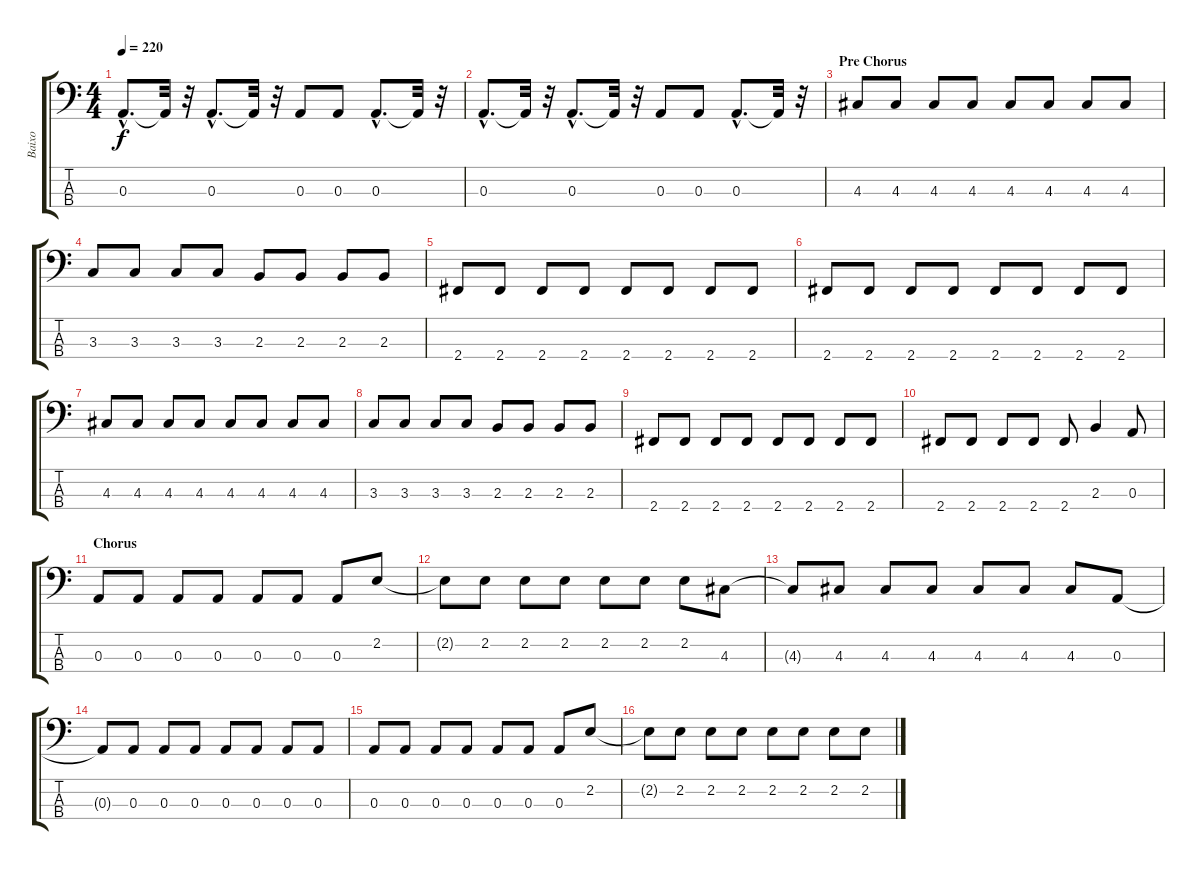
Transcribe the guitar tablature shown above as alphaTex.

\track ("Baixo" "Baixo") {instrument electricbasspick}
\staff {score tabs}
\tuning (G2 D2 A1 E1) {hide}
\ts (4 4)
\tempo 220
\clef f4
\ks c
0.3{hac}.8{d dy f} 0.3{t}.32 r.32 0.3{hac}.8{d} 0.3{t}.32 r.32 0.3.8 0.3.8 0.3{hac}.8{d} 0.3{t}.32 r.32 |
0.3{hac}.8{d} 0.3{t}.32 r.32 0.3{hac}.8{d} 0.3{t}.32 r.32 0.3.8 0.3.8 0.3{hac}.8{d} 0.3{t}.32 r.32 |
\section ("" "Pre Chorus")
4.3.8 4.3.8 4.3.8 4.3.8 4.3.8 4.3.8 4.3.8 4.3.8 |
3.3.8 3.3.8 3.3.8 3.3.8 2.3.8 2.3.8 2.3.8 2.3.8 |
2.4.8 2.4.8 2.4.8 2.4.8 2.4.8 2.4.8 2.4.8 2.4.8 |
2.4.8 2.4.8 2.4.8 2.4.8 2.4.8 2.4.8 2.4.8 2.4.8 |
4.3.8 4.3.8 4.3.8 4.3.8 4.3.8 4.3.8 4.3.8 4.3.8 |
3.3.8 3.3.8 3.3.8 3.3.8 2.3.8 2.3.8 2.3.8 2.3.8 |
2.4.8 2.4.8 2.4.8 2.4.8 2.4.8 2.4.8 2.4.8 2.4.8 |
2.4.8 2.4.8 2.4.8 2.4.8 2.4.8 2.3.4 0.3.8 |
\section ("" "Chorus")
0.3.8 0.3.8 0.3.8 0.3.8 0.3.8 0.3.8 0.3.8 2.2.8 |
2.2{t}.8 2.2.8 2.2.8 2.2.8 2.2.8 2.2.8 2.2.8 4.3.8 |
4.3{t}.8 4.3.8 4.3.8 4.3.8 4.3.8 4.3.8 4.3.8 0.3.8 |
0.3{t}.8 0.3.8 0.3.8 0.3.8 0.3.8 0.3.8 0.3.8 0.3.8 |
0.3.8 0.3.8 0.3.8 0.3.8 0.3.8 0.3.8 0.3.8 2.2.8 |
2.2{t}.8 2.2.8 2.2.8 2.2.8 2.2.8 2.2.8 2.2.8 2.2.8
